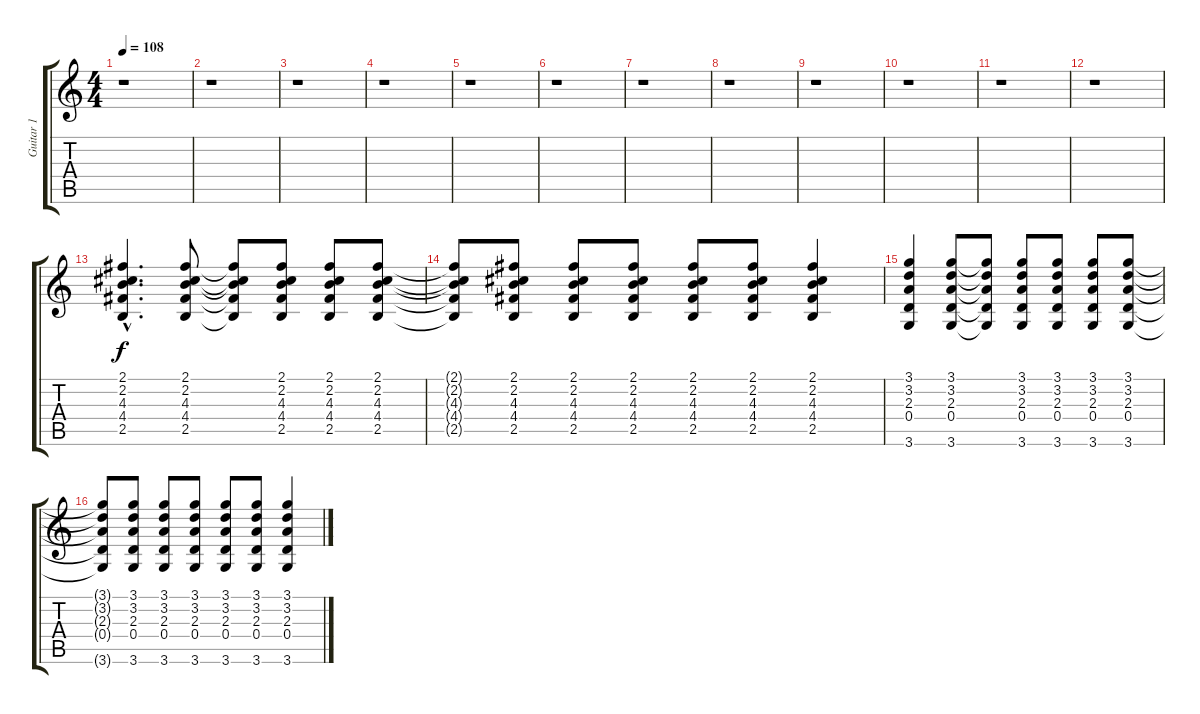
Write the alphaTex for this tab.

\track ("Guitar 1" "Guitar 1") {instrument distortionguitar}
\staff {score tabs}
\tuning (E4 B3 G3 D3 A2 E2) {hide}
\ts (4 4)
\tempo 108
\clef g2
\ks c
r.1{dy f} |
r.1 |
r.1 |
r.1 |
r.1 |
r.1 |
r.1 |
r.1 |
r.1 |
r.1 |
r.1 |
r.1 |
(2.1{hac} 2.2{hac} 4.3{hac} 4.4{hac} 2.5{hac}).4{d} (2.1 2.2 4.3 4.4 2.5).8 (2.1{t} 2.2{t} 4.3{t} 4.4{t} 2.5{t}).8 (2.1 2.2 4.3 4.4 2.5).8 (2.1 2.2 4.3 4.4 2.5).8 (2.1 2.2 4.3 4.4 2.5).8 |
(2.1{t} 2.2{t} 4.3{t} 4.4{t} 2.5{t}).8 (2.1 2.2 4.3 4.4 2.5).8 (2.1 2.2 4.3 4.4 2.5).8 (2.1 2.2 4.3 4.4 2.5).8 (2.1 2.2 4.3 4.4 2.5).8 (2.1 2.2 4.3 4.4 2.5).8 (2.1 2.2 4.3 4.4 2.5).4 |
(3.1 3.2 2.3 0.4 3.6).4 (3.1 3.2 2.3 0.4 3.6).8 (3.1{t} 3.2{t} 2.3{t} 0.4{t} 3.6{t}).8 (3.1 3.2 2.3 0.4 3.6).8 (3.1 3.2 2.3 0.4 3.6).8 (3.1 3.2 2.3 0.4 3.6).8 (3.1 3.2 2.3 0.4 3.6).8 |
(3.1{t} 3.2{t} 2.3{t} 0.4{t} 3.6{t}).8 (3.1 3.2 2.3 0.4 3.6).8 (3.1 3.2 2.3 0.4 3.6).8 (3.1 3.2 2.3 0.4 3.6).8 (3.1 3.2 2.3 0.4 3.6).8 (3.1 3.2 2.3 0.4 3.6).8 (3.1 3.2 2.3 0.4 3.6).4
